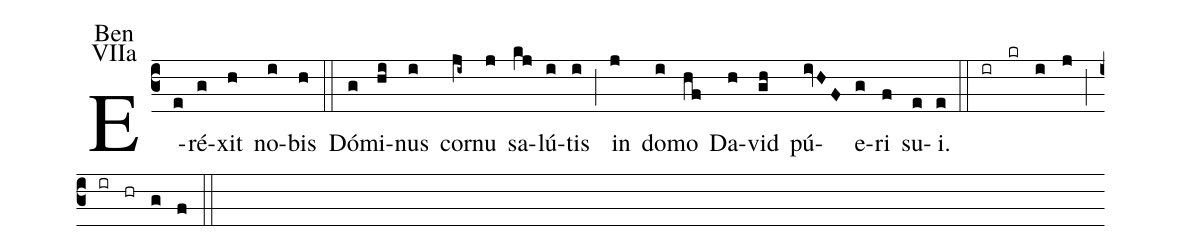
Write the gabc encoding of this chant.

annotation: Ben;
annotation: VIIa;
%%
(c3) E(e)ré(g)xit(h) no(i)bis(h) (::) Dó(g)mi(hi)nus(i) cor(ji~)nu(j) sa(kj)lú(i)tis(i) (;) in(j) do(i)mo(hf) Da(h)vid(gh) pú(ivHF)e(g)ri(f) su(e)i.(e) (::) (ir)(kr)(i)(j)(;)(ir)(hr)(g)(f)(::)
